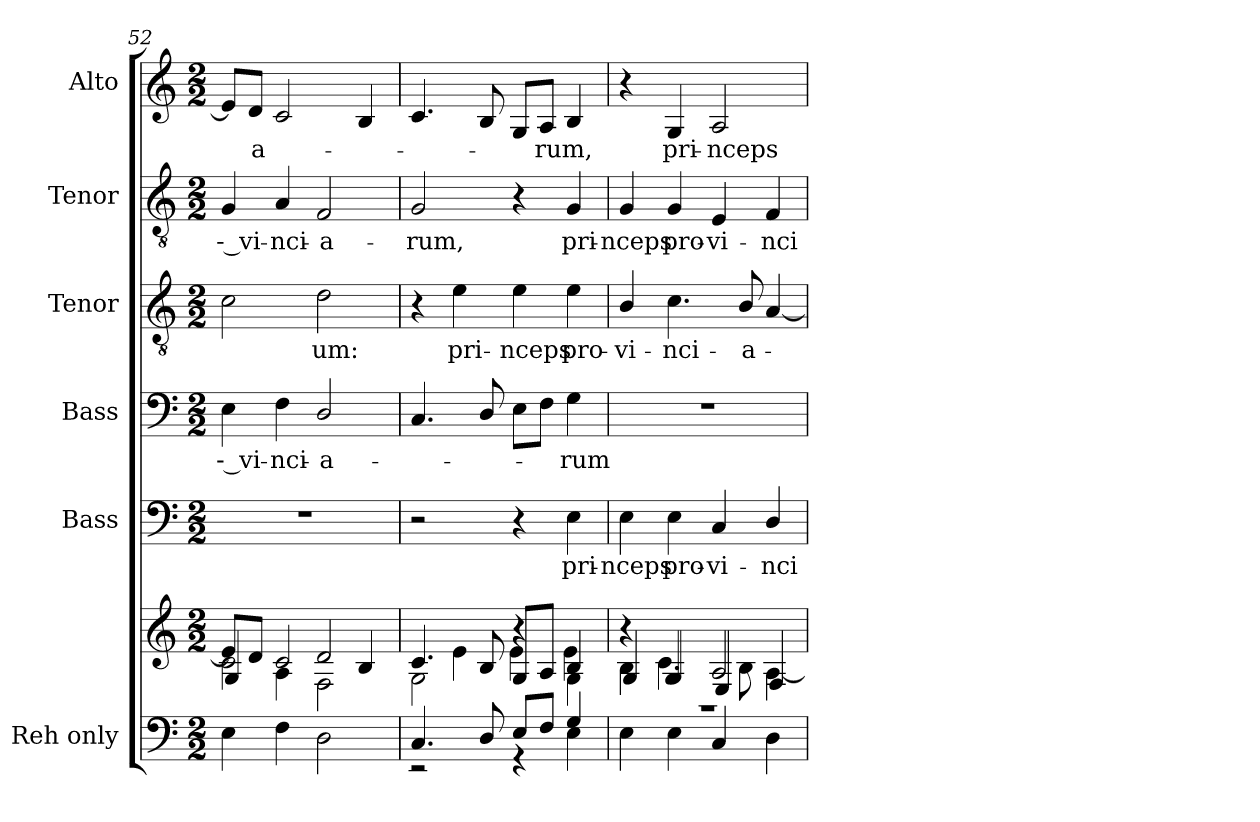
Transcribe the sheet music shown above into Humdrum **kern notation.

**kern	**kern	**kern	**text	**kern	**text	**kern	**text	**kern	**text	**kern	**text
*part6	*part6	*part5	*part5	*part4	*part4	*part3	*part3	*part2	*part2	*part1	*part1
*staff7	*staff6	*staff5	*staff5	*staff4	*staff4	*staff3	*staff3	*staff2	*staff2	*staff1	*staff1
*I"Reh only	*	*I"Bass	*	*I"Bass	*	*I"Tenor	*	*I"Tenor	*	*I"Alto	*
*	*	*I'B.	*	*I'B.	*	*I'T.	*	*I'T.	*	*I'A.	*
!!LO:PB:g=z
*clefF4	*clefG2	*clefF4	*	*clefF4	*	*clefGv2	*	*clefGv2	*	*clefG2	*
*	*	*	*	*	*	*ITrd7c12	*	*ITrd7c12	*	*	*
*k[]	*k[]	*k[]	*	*k[]	*	*k[]	*	*k[]	*	*k[]	*
*C:	*C:	*C:	*	*C:	*	*C:	*	*C:	*	*C:	*
*M2/2	*M2/2	*M2/2	*	*M2/2	*	*M2/2	*	*M2/2	*	*M2/2	*
=52	=52	=52	=52	=52	=52	=52	=52	=52	=52	=52	=52
*	*^	*	*	*	*	*	*	*	*	*	*
*	*	*^	*	*	*	*	*	*	*	*	*	*
!	!	!	!	!	!	!	!LO:LY:b:color=#000000	!	!	!	!	!	!
!	!	!	!	!	!	!	!	!	!	!	!LO:LY:b:color=#000000	!	!
4Ei\	8ei/L]	2ci\	4Gi/	1r	.	4Ei\	-- vi-	2Ci\	.	4GGi/	-- vi-	8ei/L]	.
!	!	!	!	!	!	!	!	!	!	!	!	!	!LO:LY:b:color=#000000
.	8di/J	.	.	.	.	.	.	.	.	.	.	8di/J	-a-
!	!	!	!	!	!	!	!LO:LY:b:color=#000000	!	!	!	!	!	!
!	!	!	!	!	!	!	!	!	!	!	!LO:LY:b:color=#000000	!	!
4Fi\	2ci/	.	4Ai\	.	.	4Fi\	-nci-	.	.	4AAi/	-nci-	2ci/	.
!	!	!	!	!	!	!	!LO:LY:b:color=#000000	!	!	!	!	!	!
!	!	!	!	!	!	!	!	!	!LO:LY:b:color=#000000	!	!	!	!
!	!	!	!	!	!	!	!	!	!	!	!LO:LY:b:color=#000000	!	!
2Di\	.	2di/	2Fi\	.	.	2Di/	-a-	2Di\	-um:	2FFi/	-a-	.	.
.	4Bi/	.	.	.	.	.	.	.	.	.	.	4Bi/	.
=53	=53	=53	=53	=53	=53	=53	=53	=53	=53	=53	=53	=53	=53
*^	*	*	*	*	*	*	*	*	*	*	*	*	*
!	!	!	!	!	!	!	!	!	!	!	!	!LO:LY:b:color=#000000	!	!
4.Ci/	2r	4.ci/	4ryy	2Gi\	2r	.	4.Ci/	.	4r	.	2GGi/	-rum,	4.ci/	.
!	!	!	!	!	!	!	!	!	!	!LO:LY:b:color=#000000	!	!	!	!
.	.	.	4ei\	.	.	.	.	.	4Ei\	pri-	.	.	.	.
8Di/	.	8Bi/	.	.	.	.	8Di/	.	.	.	.	.	8Bi/	.
!	!	!	!	!	!	!	!	!	!	!LO:LY:b:color=#000000	!	!	!	!
8Ei/L	4r	8Gi/L	4ei\	4r	4r	.	8Ei\L	.	4Ei\	-nceps	4r	.	8Gi/L	.
!	!	!	!	!	!	!	!	!	!	!	!	!	!	!LO:LY:b:color=#000000
8Fi/J	.	8Ai/J	.	.	.	.	8Fi\J	.	.	.	.	.	8Ai/J	-rum,
!	!	!	!	!	!	!LO:LY:b:color=#000000	!	!	!	!	!	!	!	!
!	!	!	!	!	!	!	!	!LO:LY:b:color=#000000	!	!	!	!	!	!
!	!	!	!	!	!	!	!	!	!	!LO:LY:b:color=#000000	!	!	!	!
!	!	!	!	!	!	!	!	!	!	!	!	!LO:LY:b:color=#000000	!	!
4Gi/	4Ei\	4Bi/	4ei\	4Gi\	4Ei\	pri-	4Gi\	-rum	4Ei\	pro-	4GGi/	pri-	4Bi/	.
=54	=54	=54	=54	=54	=54	=54	=54	=54	=54	=54	=54	=54	=54	=54
!	!	!	!	!	!	!LO:LY:b:color=#000000	!	!	!	!	!	!	!	!
!	!	!	!	!	!	!	!	!	!	!LO:LY:b:color=#000000	!	!	!	!
!	!	!	!	!	!	!	!	!	!	!	!	!LO:LY:b:color=#000000	!	!
1r	4Ei\	4r	4Bi\	4Gi/	4Ei\	-nceps	1r	.	4BBi/	-vi-	4GGi/	-nceps	4r	.
!	!	!	!	!	!	!LO:LY:b:color=#000000	!	!	!	!	!	!	!	!
!	!	!	!	!	!	!	!	!	!	!LO:LY:b:color=#000000	!	!	!	!
!	!	!	!	!	!	!	!	!	!	!	!	!LO:LY:b:color=#000000	!	!
!	!	!	!	!	!	!	!	!	!	!	!	!	!	!LO:LY:b:color=#000000
.	4Ei\	4Gi/	4.ci\	4Gi/	4Ei\	pro-	.	.	4.Ci\	-nci-	4GGi/	pro-	4Gi/	pri-
!	!	!	!	!	!	!LO:LY:b:color=#000000	!	!	!	!	!	!	!	!
!	!	!	!	!	!	!	!	!	!	!	!	!LO:LY:b:color=#000000	!	!
!	!	!	!	!	!	!	!	!	!	!	!	!	!	!LO:LY:b:color=#000000
.	4Ci/	2Ai/	.	4Ei/	4Ci/	-vi-	.	.	.	.	4EEi/	-vi-	2Ai/	-nceps
!	!	!	!	!	!	!	!	!	!	!LO:LY:b:color=#000000	!	!	!	!
.	.	.	8Bi\	.	.	.	.	.	8BBi/	-a-	.	.	.	.
!	!	!	!	!	!	!LO:LY:b:color=#000000	!	!	!	!	!	!	!	!
!	!	!	!	!	!	!	!	!	!	!	!	!LO:LY:b:color=#000000	!	!
.	4Di\	.	[4Ai\	4Fi/	4Di/	-nci-	.	.	[4AAi/	.	4FFi/	-nci-	.	.
*v	*v	*	*	*	*	*	*	*	*	*	*	*	*	*
*	*v	*v	*v	*	*	*	*	*	*	*	*	*	*
=	=	=	=	=	=	=	=	=	=	=	=
*-	*-	*-	*-	*-	*-	*-	*-	*-	*-	*-	*-
